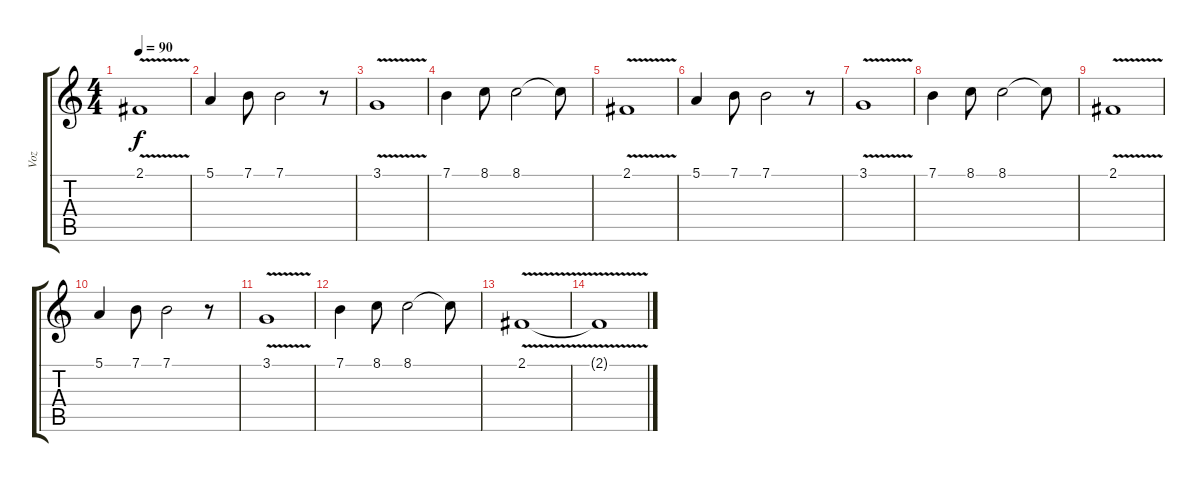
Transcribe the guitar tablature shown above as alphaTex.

\track ("Voz" "Voz") {instrument violin}
\staff {score tabs}
\tuning (E4 B3 G3 D3 A2 E2) {hide}
\ts (4 4)
\tempo 90
\clef g2
\ks c
2.1{v}.1{dy f} |
5.1.4 7.1.8 7.1.2 r.8 |
3.1{v}.1 |
7.1.4 8.1.8 8.1.2 8.1{t}.8 |
2.1{v}.1 |
5.1.4 7.1.8 7.1.2 r.8 |
3.1{v}.1{volume 3} |
7.1.4 8.1.8 8.1.2 8.1{t}.8 |
2.1{v}.1 |
5.1.4 7.1.8 7.1.2 r.8 |
3.1{v}.1{volume 7} |
7.1.4 8.1.8 8.1.2 8.1{t}.8 |
2.1{v}.1 |
2.1{v t}.1{volume 3}
